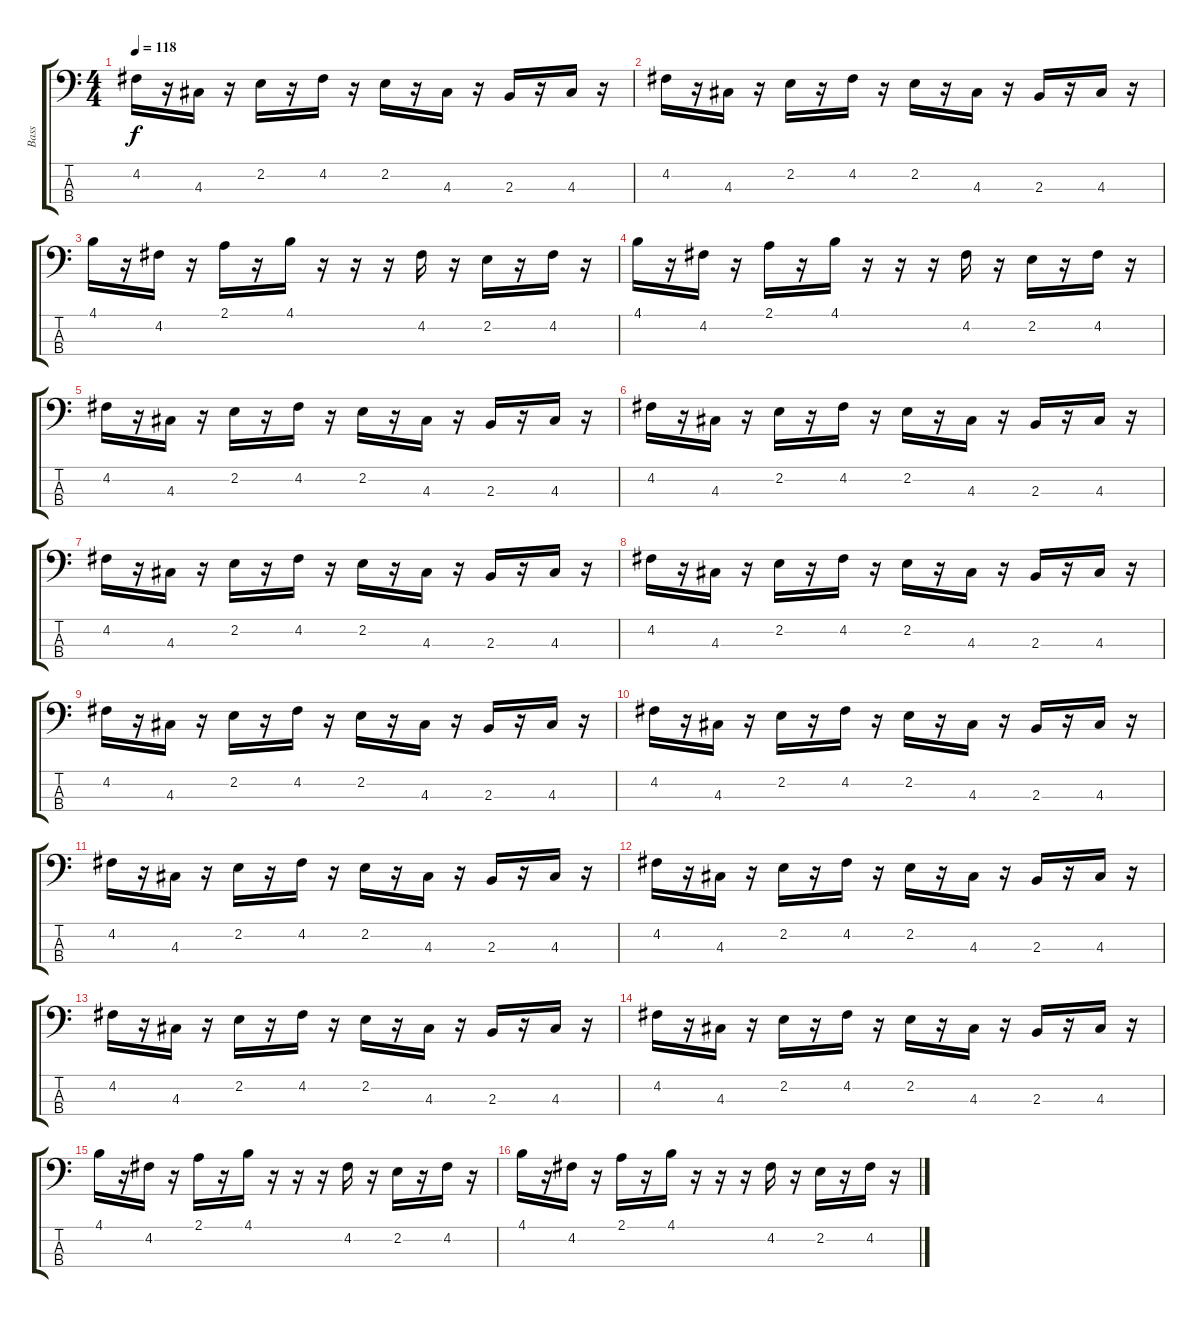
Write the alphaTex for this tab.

\track ("Bass" "Bass") {instrument electricbassfinger}
\staff {score tabs}
\tuning (G2 D2 A1 E1) {hide}
\ts (4 4)
\tempo 118
\clef f4
\ks c
4.2.16{dy f} r.16 4.3.16 r.16 2.2.16 r.16 4.2.16 r.16 2.2.16 r.16 4.3.16 r.16 2.3.16 r.16 4.3.16 r.16 |
4.2.16 r.16 4.3.16 r.16 2.2.16 r.16 4.2.16 r.16 2.2.16 r.16 4.3.16 r.16 2.3.16 r.16 4.3.16 r.16 |
4.1.16 r.16 4.2.16 r.16 2.1.16 r.16 4.1.16 r.16 r.16 r.16 4.2.16 r.16 2.2.16 r.16 4.2.16 r.16 |
4.1.16 r.16 4.2.16 r.16 2.1.16 r.16 4.1.16 r.16 r.16 r.16 4.2.16 r.16 2.2.16 r.16 4.2.16 r.16 |
4.2.16 r.16 4.3.16 r.16 2.2.16 r.16 4.2.16 r.16 2.2.16 r.16 4.3.16 r.16 2.3.16 r.16 4.3.16 r.16 |
4.2.16 r.16 4.3.16 r.16 2.2.16 r.16 4.2.16 r.16 2.2.16 r.16 4.3.16 r.16 2.3.16 r.16 4.3.16 r.16 |
4.2.16 r.16 4.3.16 r.16 2.2.16 r.16 4.2.16 r.16 2.2.16 r.16 4.3.16 r.16 2.3.16 r.16 4.3.16 r.16 |
4.2.16 r.16 4.3.16 r.16 2.2.16 r.16 4.2.16 r.16 2.2.16 r.16 4.3.16 r.16 2.3.16 r.16 4.3.16 r.16 |
4.2.16 r.16 4.3.16 r.16 2.2.16 r.16 4.2.16 r.16 2.2.16 r.16 4.3.16 r.16 2.3.16 r.16 4.3.16 r.16 |
4.2.16 r.16 4.3.16 r.16 2.2.16 r.16 4.2.16 r.16 2.2.16 r.16 4.3.16 r.16 2.3.16 r.16 4.3.16 r.16 |
4.2.16 r.16 4.3.16 r.16 2.2.16 r.16 4.2.16 r.16 2.2.16 r.16 4.3.16 r.16 2.3.16 r.16 4.3.16 r.16 |
4.2.16 r.16 4.3.16 r.16 2.2.16 r.16 4.2.16 r.16 2.2.16 r.16 4.3.16 r.16 2.3.16 r.16 4.3.16 r.16 |
4.2.16 r.16 4.3.16 r.16 2.2.16 r.16 4.2.16 r.16 2.2.16 r.16 4.3.16 r.16 2.3.16 r.16 4.3.16 r.16 |
4.2.16 r.16 4.3.16 r.16 2.2.16 r.16 4.2.16 r.16 2.2.16 r.16 4.3.16 r.16 2.3.16 r.16 4.3.16 r.16 |
4.1.16 r.16 4.2.16 r.16 2.1.16 r.16 4.1.16 r.16 r.16 r.16 4.2.16 r.16 2.2.16 r.16 4.2.16 r.16 |
4.1.16 r.16 4.2.16 r.16 2.1.16 r.16 4.1.16 r.16 r.16 r.16 4.2.16 r.16 2.2.16 r.16 4.2.16 r.16
